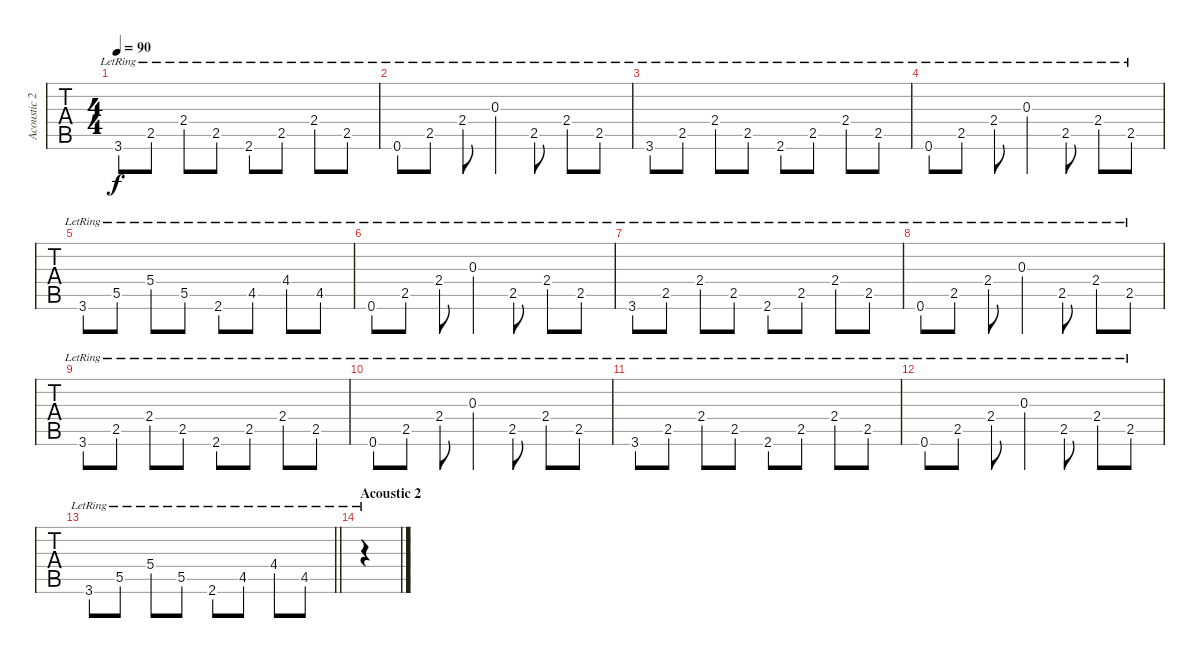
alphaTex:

\track ("Acoustic 2" "Acoustic 2") {instrument acousticguitarsteel}
\staff {tabs}
\tuning (D4 A3 F3 C3 G2 D2) {hide}
\ts (4 4)
\tempo 90
\clef g2
\ks c
3.6{lr}.8{dy f} 2.5{lr}.8 2.4{lr}.8 2.5{lr}.8 2.6{lr}.8 2.5{lr}.8 2.4{lr}.8 2.5{lr}.8 |
0.6{lr}.8 2.5{lr}.8 2.4{lr}.8 0.3{lr}.4 2.5{lr}.8 2.4{lr}.8 2.5{lr}.8 |
3.6{lr}.8 2.5{lr}.8 2.4{lr}.8 2.5{lr}.8 2.6{lr}.8 2.5{lr}.8 2.4{lr}.8 2.5{lr}.8 |
0.6{lr}.8 2.5{lr}.8 2.4{lr}.8 0.3{lr}.4 2.5{lr}.8 2.4{lr}.8 2.5{lr}.8 |
3.6{lr}.8 5.5{lr}.8 5.4{lr}.8 5.5{lr}.8 2.6{lr}.8 4.5{lr}.8 4.4{lr}.8 4.5{lr}.8 |
0.6{lr}.8 2.5{lr}.8 2.4{lr}.8 0.3{lr}.4 2.5{lr}.8 2.4{lr}.8 2.5{lr}.8 |
3.6{lr}.8 2.5{lr}.8 2.4{lr}.8 2.5{lr}.8 2.6{lr}.8 2.5{lr}.8 2.4{lr}.8 2.5{lr}.8 |
0.6{lr}.8 2.5{lr}.8 2.4{lr}.8 0.3{lr}.4 2.5{lr}.8 2.4{lr}.8 2.5{lr}.8 |
3.6{lr}.8 2.5{lr}.8 2.4{lr}.8 2.5{lr}.8 2.6{lr}.8 2.5{lr}.8 2.4{lr}.8 2.5{lr}.8 |
0.6{lr}.8 2.5{lr}.8 2.4{lr}.8 0.3{lr}.4 2.5{lr}.8 2.4{lr}.8 2.5{lr}.8 |
3.6{lr}.8 2.5{lr}.8 2.4{lr}.8 2.5{lr}.8 2.6{lr}.8 2.5{lr}.8 2.4{lr}.8 2.5{lr}.8 |
0.6{lr}.8 2.5{lr}.8 2.4{lr}.8 0.3{lr}.4 2.5{lr}.8 2.4{lr}.8 2.5{lr}.8 |
\barLineRight lightlight
3.6{lr}.8 5.5{lr}.8 5.4{lr}.8 5.5{lr}.8 2.6{lr}.8 4.5{lr}.8 4.4{lr}.8 4.5{lr}.8 |
\section ("" "Acoustic 2")
